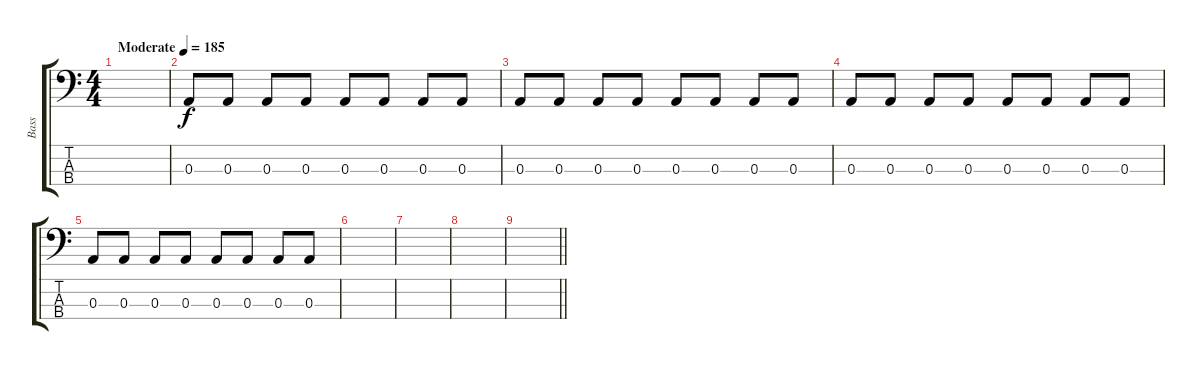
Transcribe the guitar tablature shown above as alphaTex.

\track ("Bass" "Bass") {instrument electricbassfinger}
\staff {score tabs}
\tuning (G2 D2 A1 E1) {hide}
\ts (4 4)
\tempo (185 "Moderate")
\clef f4
\ks c
|
0.3.8 0.3.8 0.3.8 0.3.8 0.3.8 0.3.8 0.3.8 0.3.8 |
0.3.8 0.3.8 0.3.8 0.3.8 0.3.8 0.3.8 0.3.8 0.3.8 |
0.3.8 0.3.8 0.3.8 0.3.8 0.3.8 0.3.8 0.3.8 0.3.8 |
0.3.8 0.3.8 0.3.8 0.3.8 0.3.8 0.3.8 0.3.8 0.3.8 |
|
|
|
\barLineRight lightlight
